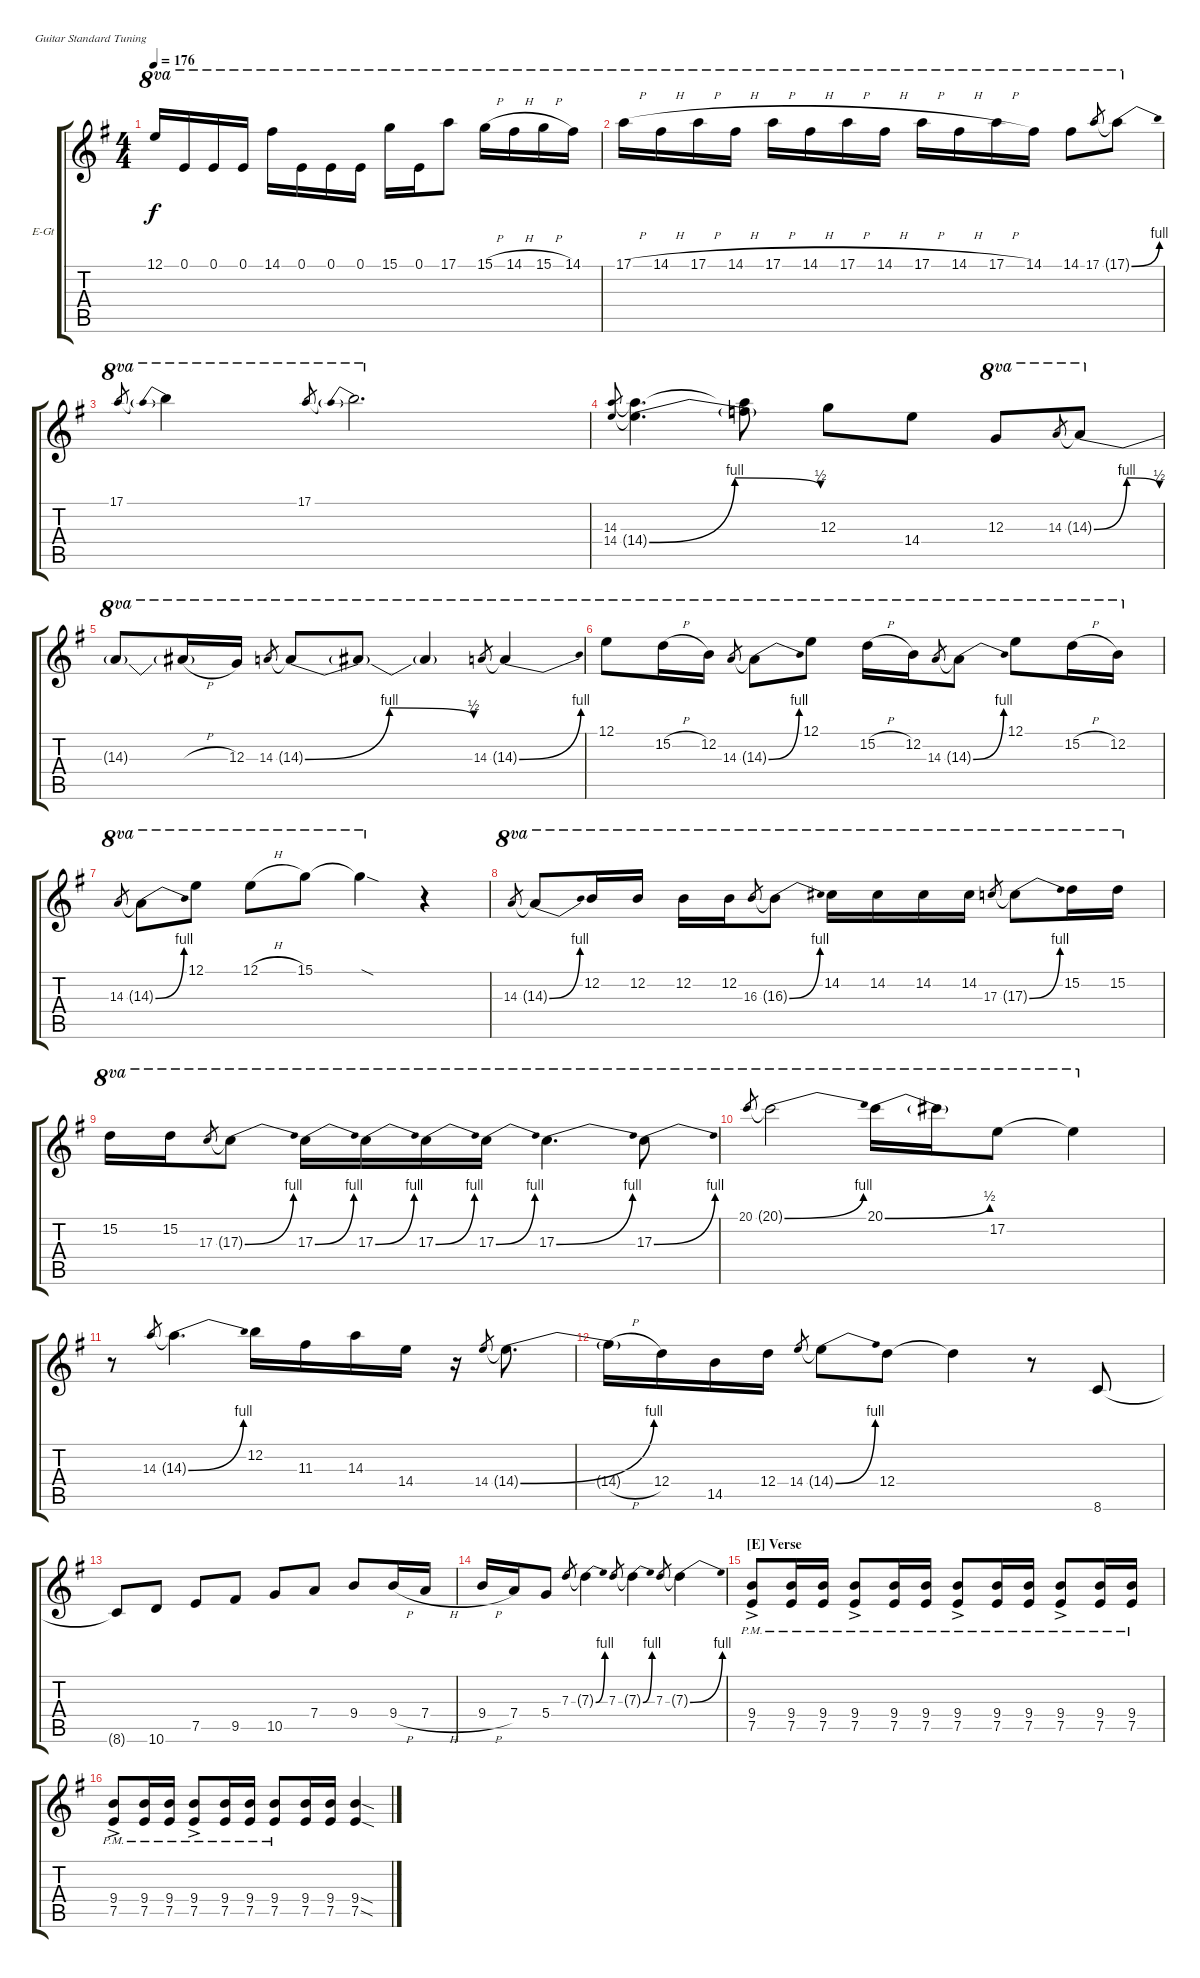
\bracketExtendMode groupsimilarinstruments
\firstSystemTrackNameOrientation horizontal
\otherSystemsTrackNameOrientation horizontal
\track ("Guitar" "E-Gt") {instrument distortionguitar}
\staff {score tabs}
\tuning (E4 B3 G3 D3 A2 E2)
\ts (4 4)
\tempo 176
\clef g2
\scale
1.05549
\ks g
12.1.16{ot 8va dy f} 0.1.16{ot 8va} 0.1.16{ot 8va} 0.1.16{ot 8va} 14.1.16{ot 8va} 0.1.16{ot 8va} 0.1.16{ot 8va} 0.1.16{ot 8va} 15.1.16{ot 8va} 0.1.16{ot 8va} 17.1.8{ot 8va} 15.1{h}.16{ot 8va} 14.1{h}.16{ot 8va} 15.1{h}.16{ot 8va} 14.1.16{ot 8va} |
\scale
0.944515 17.1{h}.16{ot 8va} 14.1{h}.16{ot 8va} 17.1{h}.16{ot 8va} 14.1{h}.16{ot 8va} 17.1{h}.16{ot 8va} 14.1{h}.16{ot 8va} 17.1{h}.16{ot 8va} 14.1{h}.16{ot 8va} 17.1{h}.16{ot 8va} 14.1{h}.16{ot 8va} 17.1{h}.16{ot 8va} 14.1.16{ot 8va} 14.1.8{ot 8va} 17.1.8{ot 8va gr} 17.1{be (bend 0 0 60 4) t}.8{ot 8va} |
\scale
1.05549 17.1.8{ot 8va gr} 17.1{be (prebend 0 4 60 4) t}.4{ot 8va} 17.1.8{ot 8va gr} 17.1{be (prebend 0 4 60 4) t}.2{d ot 8va} |
\scale
0.944515 (14.4 14.3).8{gr} (14.4{be (bendrelease 0 0 10.2 4 20.4 4 30.599999999999998 2) t} 14.3{t}).4{d} (14.4{t} 14.3{t}).8 12.3.8 14.4.8 12.3.8{ot 8va} 14.3.8{ot 8va gr} 14.3{be (bendrelease 0 0 10.2 4 20.4 4 30 2) t}.8{ot 8va} |
\scale
1.05549 14.3{t}.8{ot 8va} 14.3{h t}.16{ot 8va} 12.3.16{ot 8va} 14.3.8{ot 8va gr} 14.3{be (bendrelease 0 0 10.2 4 20.4 4 30.599999999999998 2) t}.8{ot 8va} 14.3{t}.8{ot 8va} 14.3{t}.4{ot 8va} 14.3.8{ot 8va gr} 14.3{be (bend 0 0 15 4) t}.4{ot 8va} |
\scale
0.944515 12.1.8{ot 8va} 15.2{h}.16{ot 8va} 12.2.16{ot 8va} 14.3.8{ot 8va gr} 14.3{be (bend 0 0 15 4) t}.8{ot 8va} 12.1.8{ot 8va} 15.2{h}.16{ot 8va} 12.2.16{ot 8va} 14.3.8{ot 8va gr} 14.3{be (bend 0 0 15 4) t}.8{ot 8va} 12.1.8{ot 8va} 15.2{h}.16{ot 8va} 12.2.16{ot 8va} |
\scale
1.05549 14.3.8{ot 8va gr} 14.3{be (bend 0 0 15 4) t}.8{ot 8va} 12.1.8{ot 8va} 12.1{h}.8{ot 8va} 15.1.8{ot 8va} 15.1{sod t}.4{ot 8va} r.4 |
\scale
0.944515 14.3.8{ot 8va gr} 14.3{be (bend 0 0 15 4) t}.8{ot 8va} 12.2.16{ot 8va} 12.2.16{ot 8va} 12.2.16{ot 8va} 12.2.16{ot 8va} 16.3.8{ot 8va gr} 16.3{be (bend 0 0 15 4) t}.8{ot 8va} 14.2.16{ot 8va} 14.2.16{ot 8va} 14.2.16{ot 8va} 14.2.16{ot 8va} 17.3.8{ot 8va gr} 17.3{be (bend 0 0 15 4) t}.8{ot 8va} 15.2.16{ot 8va} 15.2.16{ot 8va} |
\scale
1.05549 15.2.16{ot 8va} 15.2.16{ot 8va} 17.3.8{ot 8va gr} 17.3{be (bend 0 0 15 4) t}.8{ot 8va} 17.3{be (bend 0 0 15 4)}.16{ot 8va} 17.3{be (bend 0 0 15 4)}.16{ot 8va} 17.3{be (bend 0 0 15 4)}.16{ot 8va} 17.3{be (bend 0 0 15 4)}.16{ot 8va} 17.3{be (bend 0 0 15 4)}.4{d ot 8va} 17.3{be (bend 0 0 15 4)}.8{ot 8va} |
\scale
0.944515 20.1.8{ot 8va gr} 20.1{be (bend 0 0 60 4) t}.2{ot 8va} 20.1{be (bend 0 0 15.6 2)}.16{ot 8va} 20.1{t}.16{ot 8va} 17.2.8{ot 8va} 17.2{t}.4{ot 8va} |
\scale
1.05549 r.8 14.3.8{gr} 14.3{be (bend 0 0 15 4) t}.4{d} 12.2.16 11.3.16 14.3.16 14.4.16 r.16 14.4.8{gr} 14.4{be (bend 0 0 15 4) t}.8{d} |
\scale
0.944515 14.4{h t}.16 12.4.16 14.5.16 12.4.16 14.4.8{gr} 14.4{be (bend 0 0 15 4) t}.8 12.4.8 12.4{t}.4 r.8 8.6.8 |
\scale
1.05549 8.6{t}.8 10.6.8 7.5.8 9.5.8 10.5.8 7.4.8 9.4.8 9.4{h}.16 7.4{h}.16 |
\scale
0.944515 9.4{h}.16 7.4.16 5.4.8 7.3.8{gr} 7.3{be (bend 0 0 15 4) t}.4 7.3.8{gr} 7.3{be (bend 0 0 15 4) t}.4 7.3.8{gr} 7.3{be (bend 0 0 15 4) t}.4 |
\section ("E" "Verse")
\scale
1.05549 (7.5{ac pm} 9.4{ac pm}).8 (7.5{pm} 9.4{pm}).16 (7.5{pm} 9.4{pm}).16 (7.5{ac pm} 9.4{ac pm}).8 (7.5{pm} 9.4{pm}).16 (7.5{pm} 9.4{pm}).16 (7.5{ac pm} 9.4{ac pm}).8 (7.5{pm} 9.4{pm}).16 (7.5{pm} 9.4{pm}).16 (7.5{ac pm} 9.4{ac pm}).8 (7.5{pm} 9.4{pm}).16 (7.5{pm} 9.4{pm}).16 |
\scale
0.944515 (7.5{ac pm} 9.4{ac pm}).8 (7.5{pm} 9.4{pm}).16 (7.5{pm} 9.4{pm}).16 (7.5{ac pm} 9.4{ac pm}).8 (7.5{pm} 9.4{pm}).16 (7.5{pm} 9.4{pm}).16 (7.5{pm} 9.4{pm}).8 (7.5 9.4).16 (7.5 9.4).16 (7.5{sod} 9.4{sod}).4
